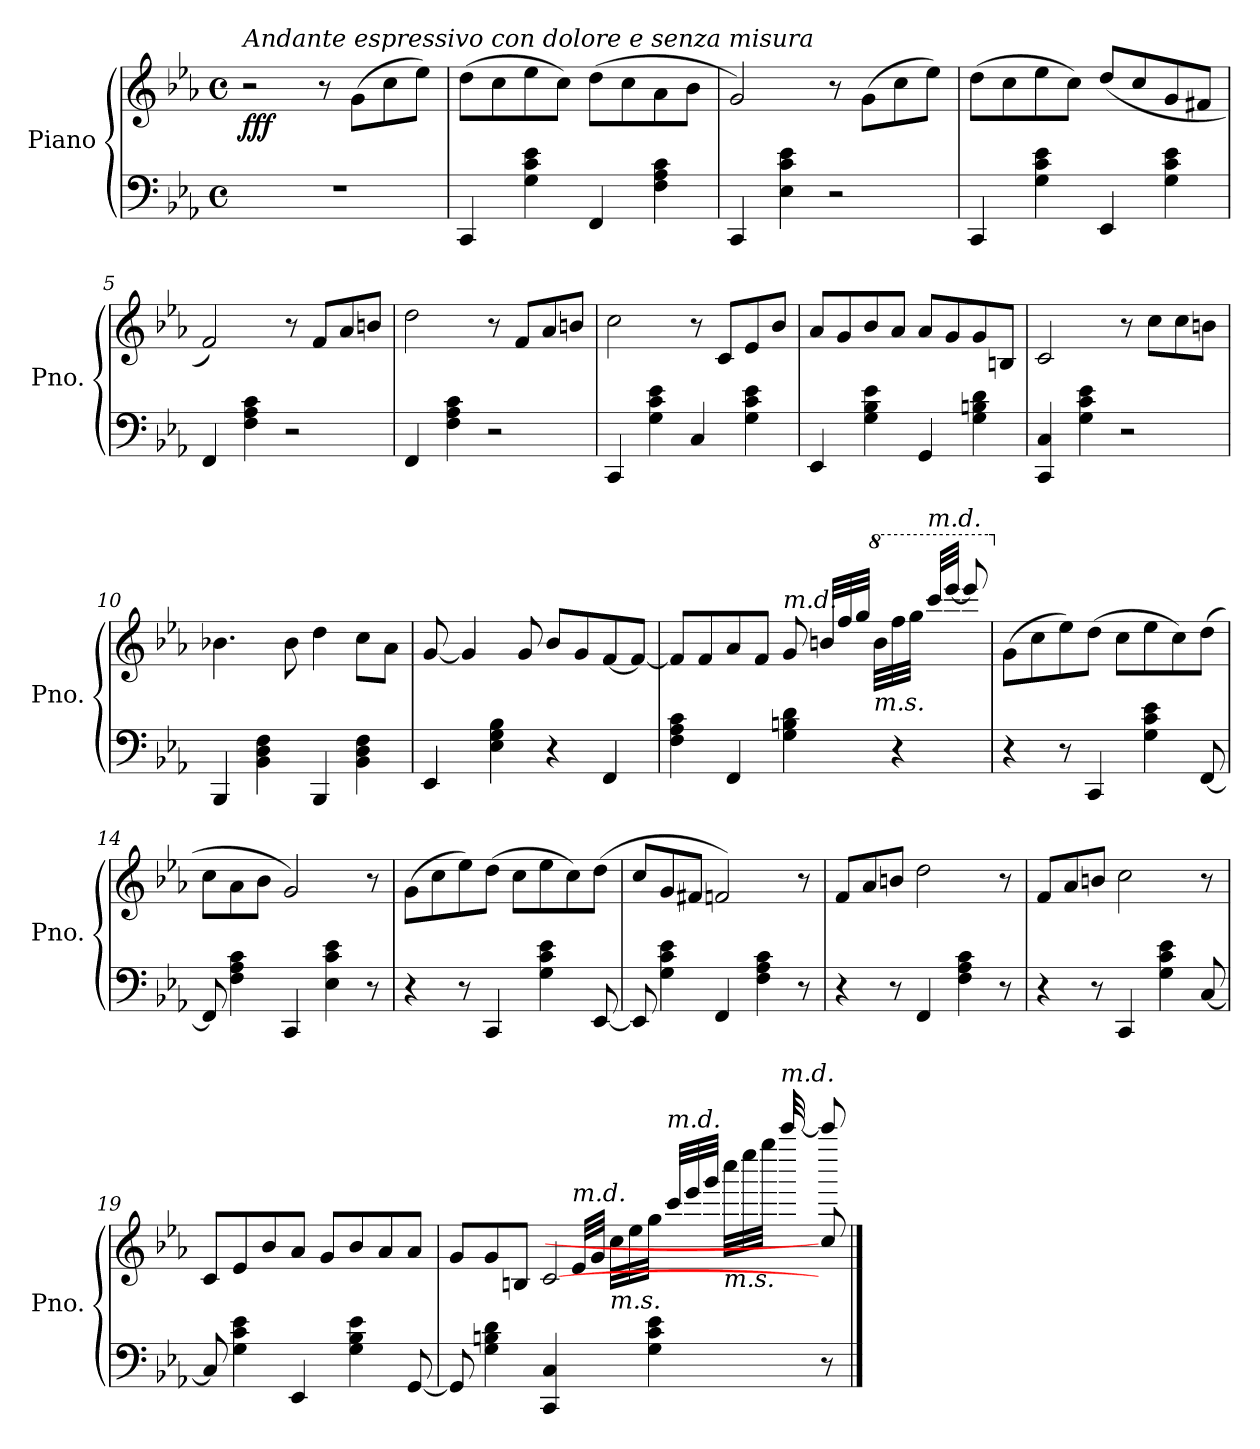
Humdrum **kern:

**kern	**kern	**dynam
*part1	*part1	*part1
*staff2	*staff1	*staff1/2
*I"Piano	*	*
*I'Pno.	*	*
*clefF4	*clefG2	*
*k[b-e-a-]	*k[b-e-a-]	*
*M4/4	*M4/4	*
*met(c)	*met(c)	*
*MM80	*MM80	*
=1	=1	=1
!	!LO:TX:a:i:t=Andante espressivo con dolore e senza misura	!
!	!	!LO:DY:b
1r	2r	fff
.	8r	.
.	(8g\L	.
.	8cc\	.
.	8ee-\J)	.
=2	=2	=2
4CC/	(8dd\L	.
.	8cc\	.
4G\ 4c\ 4e-\	8ee-\	.
.	8cc\J)	.
4FF/	(8dd\L	.
.	8cc\	.
4F\ 4A-\ 4c\	8a-\	.
.	8b-\J	.
=3	=3	=3
4CC/	2g/)	.
4E-\ 4c\ 4e-\	.	.
2r	8r	.
.	(8g\L	.
.	8cc\	.
.	8ee-\J)	.
=4	=4	=4
4CC/	(8dd\L	.
.	8cc\	.
4G\ 4c\ 4e-\	8ee-\	.
.	8cc\J)	.
4EE-/	(8dd/L	.
.	8cc/	.
4G\ 4c\ 4e-\	8g/	.
.	8f#X/J	.
=5	=5	=5
4FF/	2f/)	.
4F\ 4A-\ 4c\	.	.
2r	8r	.
.	8f/L	.
.	8a-/	.
.	8bn/J	.
!!LO:LB:g=z
=6	=6	=6
4FF/	2dd\	.
4F\ 4A-\ 4c\	.	.
2r	8r	.
.	8f/L	.
.	8a-/	.
.	8bn/J	.
=7	=7	=7
4CC/	2cc\	.
4G\ 4c\ 4e-\	.	.
4C/	8r	.
.	8c/L	.
4G\ 4c\ 4e-\	8e-/	.
.	8b-/J	.
=8	=8	=8
4EE-/	8a-/L	.
.	8g/	.
4G\ 4B-\ 4e-\	8b-/	.
.	8a-/J	.
4GG/	8a-/L	.
.	8g/	.
4G\ 4Bn\ 4d\	8g/	.
.	8Bn/J	.
=9	=9	=9
4CC/ 4C/	2c/	.
4G\ 4c\ 4e-\	.	.
2r	8r	.
.	8cc\L	.
.	8cc\	.
.	8bn\J	.
=10	=10	=10
4BBB-/	4.b-X\	.
4BB-\ 4D\ 4F\	.	.
.	8b-\	.
4BBB-/	4dd\	.
4BB-\ 4D\ 4F\	8cc\L	.
.	8a-\J	.
!!LO:LB:g=z
=11	=11	=11
4EE-/	[8g/	.
.	4g/]	.
4E-\ 4G\ 4B-\	.	.
.	8g/	.
4r	8b-/L	.
.	8g/	.
4FF/	[8f/	.
.	8f/J_	.
=12	=12	=12
4F\ 4A-\ 4c\	8f/L]	.
.	8f/	.
4FF/	8a-/	.
.	8f/J	.
!	!LO:TX:a:i:t=m.d.	!
4G\ 4Bn\ 4d\	8g/	.
.	32bn/LLL	.
.	32ff/	.
.	32gg/JJJ	.
*	*8va	*
!	!LO:TX:b:i:t=m.s.	!
.	32bb\LLL	.
4r	32fff\	.
.	32ggg\JJJ	.
!	!LO:TX:a:i:t=m.d.	!
.	32cccc/LLL	.
.	[32eeee-/JJJ	.
.	8eeee-/]	.
!!LO:LB:g=z
=13	=13	=13
*	*X8va	*
4r	(8g\L	.
.	8cc\	.
8r	8ee-\)	.
4CC/	(8dd\J	.
.	8cc\L	.
4G\ 4c\ 4e-\	8ee-\	.
.	8cc\)	.
[8FF/	(8dd\J	.
=14	=14	=14
8FF/]	8cc\L	.
4F\ 4A-\ 4c\	8a-\	.
.	8b-\J	.
4CC/	2g/)	.
4E-\ 4c\ 4e-\	.	.
8r	8r	.
=15	=15	=15
4r	(8g\L	.
.	8cc\	.
8r	8ee-\)	.
4CC/	(8dd\J	.
.	8cc\L	.
4G\ 4c\ 4e-\	8ee-\	.
.	8cc\)	.
[8EE-/	(8dd\J	.
=16	=16	=16
8EE-/]	8cc/L	.
4G\ 4c\ 4e-\	8g/	.
.	8f#X/J	.
4FF/	2fn/)	.
4F\ 4A-\ 4c\	.	.
8r	8r	.
=17	=17	=17
4r	8f/L	.
.	8a-/	.
8r	8bn/J	.
4FF/	2dd\	.
4F\ 4A-\ 4c\	.	.
8r	8r	.
!!LO:LB:g=z
=18	=18	=18
4r	8f/L	.
.	8a-/	.
8r	8bn/J	.
4CC/	2cc\	.
4G\ 4c\ 4e-\	.	.
[8C/	8r	.
=19	=19	=19
8C/]	8c/L	.
4G\ 4c\ 4e-\	8e-/	.
.	8b-/	.
4EE-/	8a-/J	.
.	8g/L	.
4G\ 4B-\ 4e-\	8b-/	.
.	8a-/	.
[8GG/	8a-/J	.
=20	=20	=20
*	*^	*
8GG/]	8g/L	2ryy	.
4G\ 4Bn\ 4d\	8g/	.	.
.	8Bn/J	.	.
4CC/ 4C/	[2c/	.	.
!	!	!LO:TX:a:i:t=m.d.	!
.	.	32e-/LLL	.
.	.	32g/JJJ	.
!	!	!LO:TX:b:i:t=m.s.	!
.	.	32cc\LLL	.
.	.	32ee-\	.
4G\ 4c\ 4e-\	.	32gg\JJJ	.
!	!	!LO:TX:a:i:t=m.d.	!
.	.	32ccc/LLL	.
.	.	32eee-/	.
.	.	32ggg/JJJ	.
!	!	!LO:TX:b:i:t=m.s.	!
.	.	32cccc\LLL	.
.	.	32eeee-\	.
.	.	32gggg\JJJ	.
!	!	!LO:TX:a:i:t=m.d.	!
.	.	[32ccccc/	.
8r	8cc/]	8ccccc/]	.
*	*v	*v	*
==	==	==
*-	*-	*-
